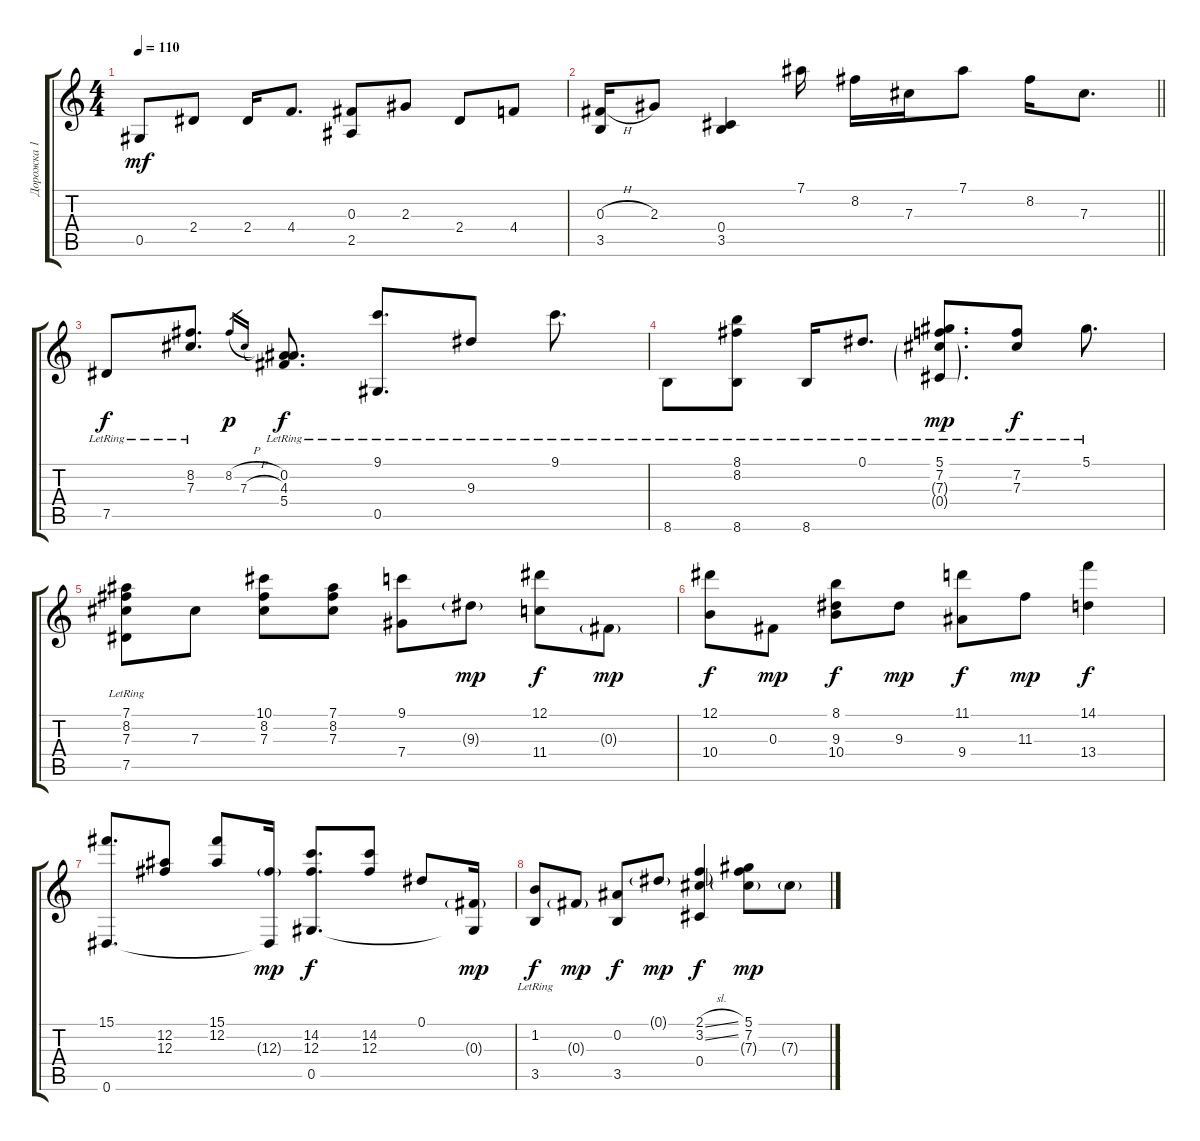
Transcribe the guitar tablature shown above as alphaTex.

\track ("Дорожка 1" "Дорожка 1") {instrument acousticguitarsteel}
\staff {score tabs}
\tuning (Eb4 Bb3 Gb3 Db3 Ab2 Eb2) {hide}
\ts (4 4)
\tempo 110
\clef g2
\ks c
0.5.8{dy mf} 2.4.8 2.4.16 4.4.8{d} (0.3 2.5).8 2.3.8 2.4.8 4.4.8 |
\barLineRight lightlight
(0.3{h} 3.5).16 2.3.8 (0.4 3.5).4 7.1.16 8.2.16 7.3.16 7.1.8 8.2.16 7.3.8{d} |
7.5{lr}.8{dy f} (8.2{lr} 7.3{lr}).8{d} 8.2{h}.16{gr dy p} 7.3{h}.16{gr} (0.2{lr} 4.3{lr} 5.4{lr}).8{d dy f} (9.1{lr} 0.5{lr}).8{d} 9.3{lr}.8 9.1{lr}.8{d} |
8.6{lr}.8 (8.1{lr} 8.2{lr} 8.6{lr}).8 8.6{lr}.16 0.1{lr}.8{d} (5.1{lr} 7.2{lr} 7.3{g lr} 0.4{g lr}).8{d dy mp} (7.2{lr} 7.3{lr}).8{dy f} 5.1{lr}.8{d} |
(7.1 8.2 7.3 7.5{lr}).8 7.3.8 (10.1 8.2 7.3).8 (7.1 8.2 7.3).8 (9.1 7.4).8 9.3{g}.8{dy mp} (12.1 11.4).8{dy f} 0.3{g}.8{dy mp} |
(12.1 10.4).8{dy f} 0.3.8{dy mp} (8.1 9.3 10.4).8{dy f} 9.3.8{dy mp} (11.1 9.4).8{dy f} 11.3.8{dy mp} (14.1 13.4).4{dy f} |
(15.1 0.6).8{d} (12.2 12.3).8 (15.1 12.2).8 (12.3{g} 0.6{t}).16{dy mp} (14.2 12.3 0.5).8{d dy f} (14.2 12.3).8 0.1.8 (0.3{g} 0.5{t}).16{dy mp} |
(1.2 3.5{lr}).8{dy f} 0.3{g}.8{dy mp} (0.2 3.5).8{dy f} 0.1{g}.8{dy mp} (2.1{sl} 3.2{sl} 0.4).4{dy f} (5.1 7.2 7.3{g}).8{dy mp} 7.3{g}.8
